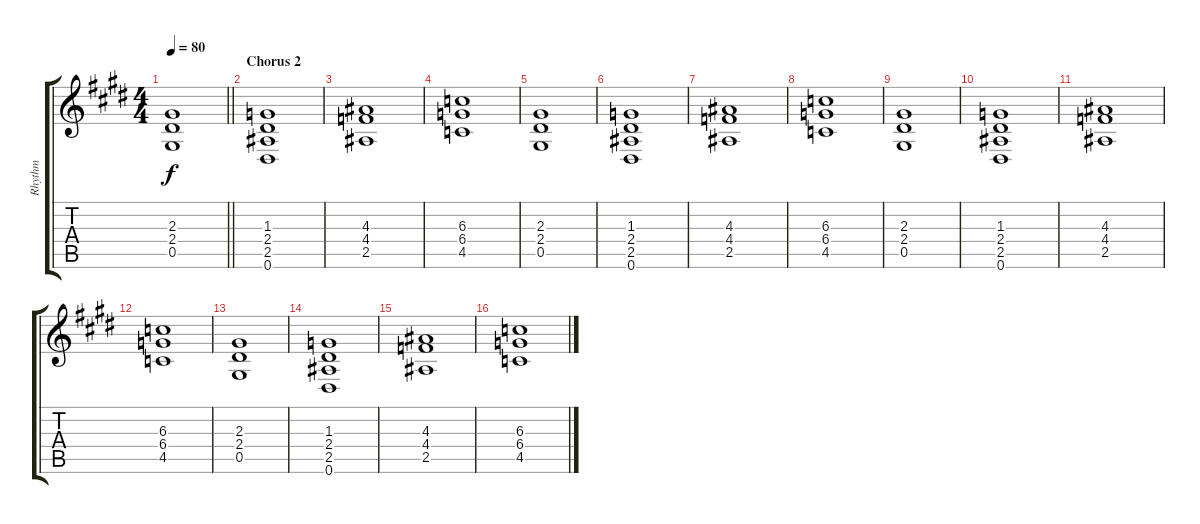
\track ("Rhythm" "Rhythm") {instrument overdrivenguitar}
\staff {score tabs}
\tuning (Eb4 Bb3 Gb3 Db3 Ab2 Eb2) {hide}
\ts (4 4)
\tempo 80
\clef g2
\barLineRight lightlight
\ks e
(2.3 2.4 0.5).1{dy f} |
\section ("" "Chorus 2")
(1.3 2.4 2.5 0.6).1 |
(4.3 4.4 2.5).1 |
(6.3 6.4 4.5).1 |
(2.3 2.4 0.5).1 |
(1.3 2.4 2.5 0.6).1 |
(4.3 4.4 2.5).1 |
(6.3 6.4 4.5).1 |
(2.3 2.4 0.5).1 |
(1.3 2.4 2.5 0.6).1 |
(4.3 4.4 2.5).1 |
(6.3 6.4 4.5).1 |
(2.3 2.4 0.5).1 |
(1.3 2.4 2.5 0.6).1 |
(4.3 4.4 2.5).1 |
(6.3 6.4 4.5).1
